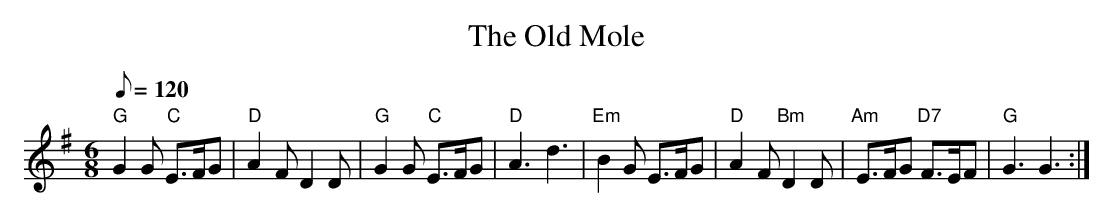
X:1
T:The Old Mole
M:6/8
L:1/8
Q:120
K:G
"G"G2G "C"E>FG | "D"A2F D2D | "G"G2G "C"E>FG | "D"A3 d3 | \
"Em"B2G E>FG | "D"A2F "Bm"D2D | "Am"E>FG "D7"F>EF | "G"G3 G3 :|
